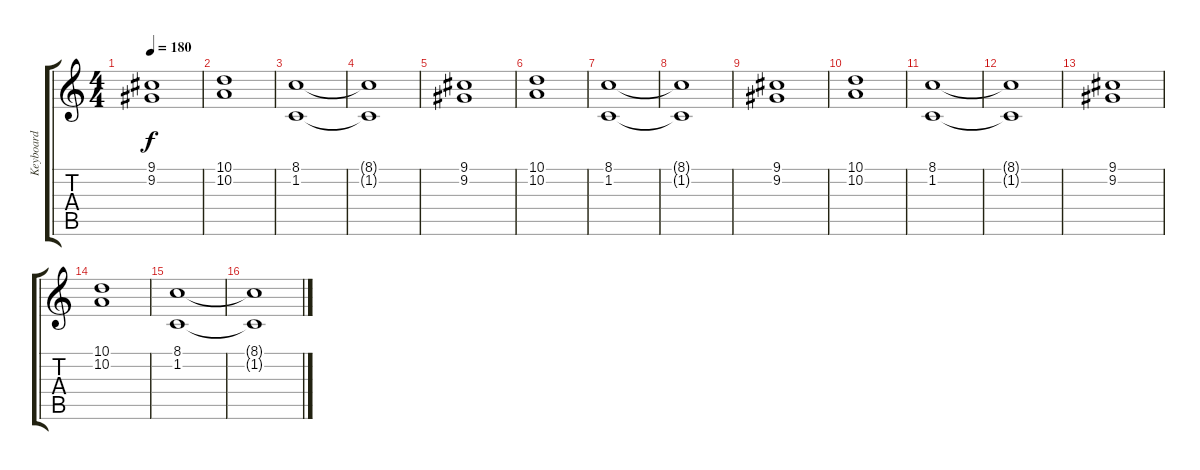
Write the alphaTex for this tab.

\track ("Keyboard" "Keyboard") {instrument pad4choir}
\staff {score tabs}
\tuning (E4 B3 G3 D3 A2 D2) {hide}
\ts (4 4)
\tempo 180
\clef g2
\ks c
(9.1 9.2).1{dy f} |
(10.1 10.2).1 |
(8.1 1.2).1 |
(8.1{t} 1.2{t}).1 |
(9.1 9.2).1 |
(10.1 10.2).1 |
(8.1 1.2).1 |
(8.1{t} 1.2{t}).1 |
(9.1 9.2).1 |
(10.1 10.2).1 |
(8.1 1.2).1 |
(8.1{t} 1.2{t}).1 |
(9.1 9.2).1 |
(10.1 10.2).1 |
(8.1 1.2).1 |
(8.1{t} 1.2{t}).1
